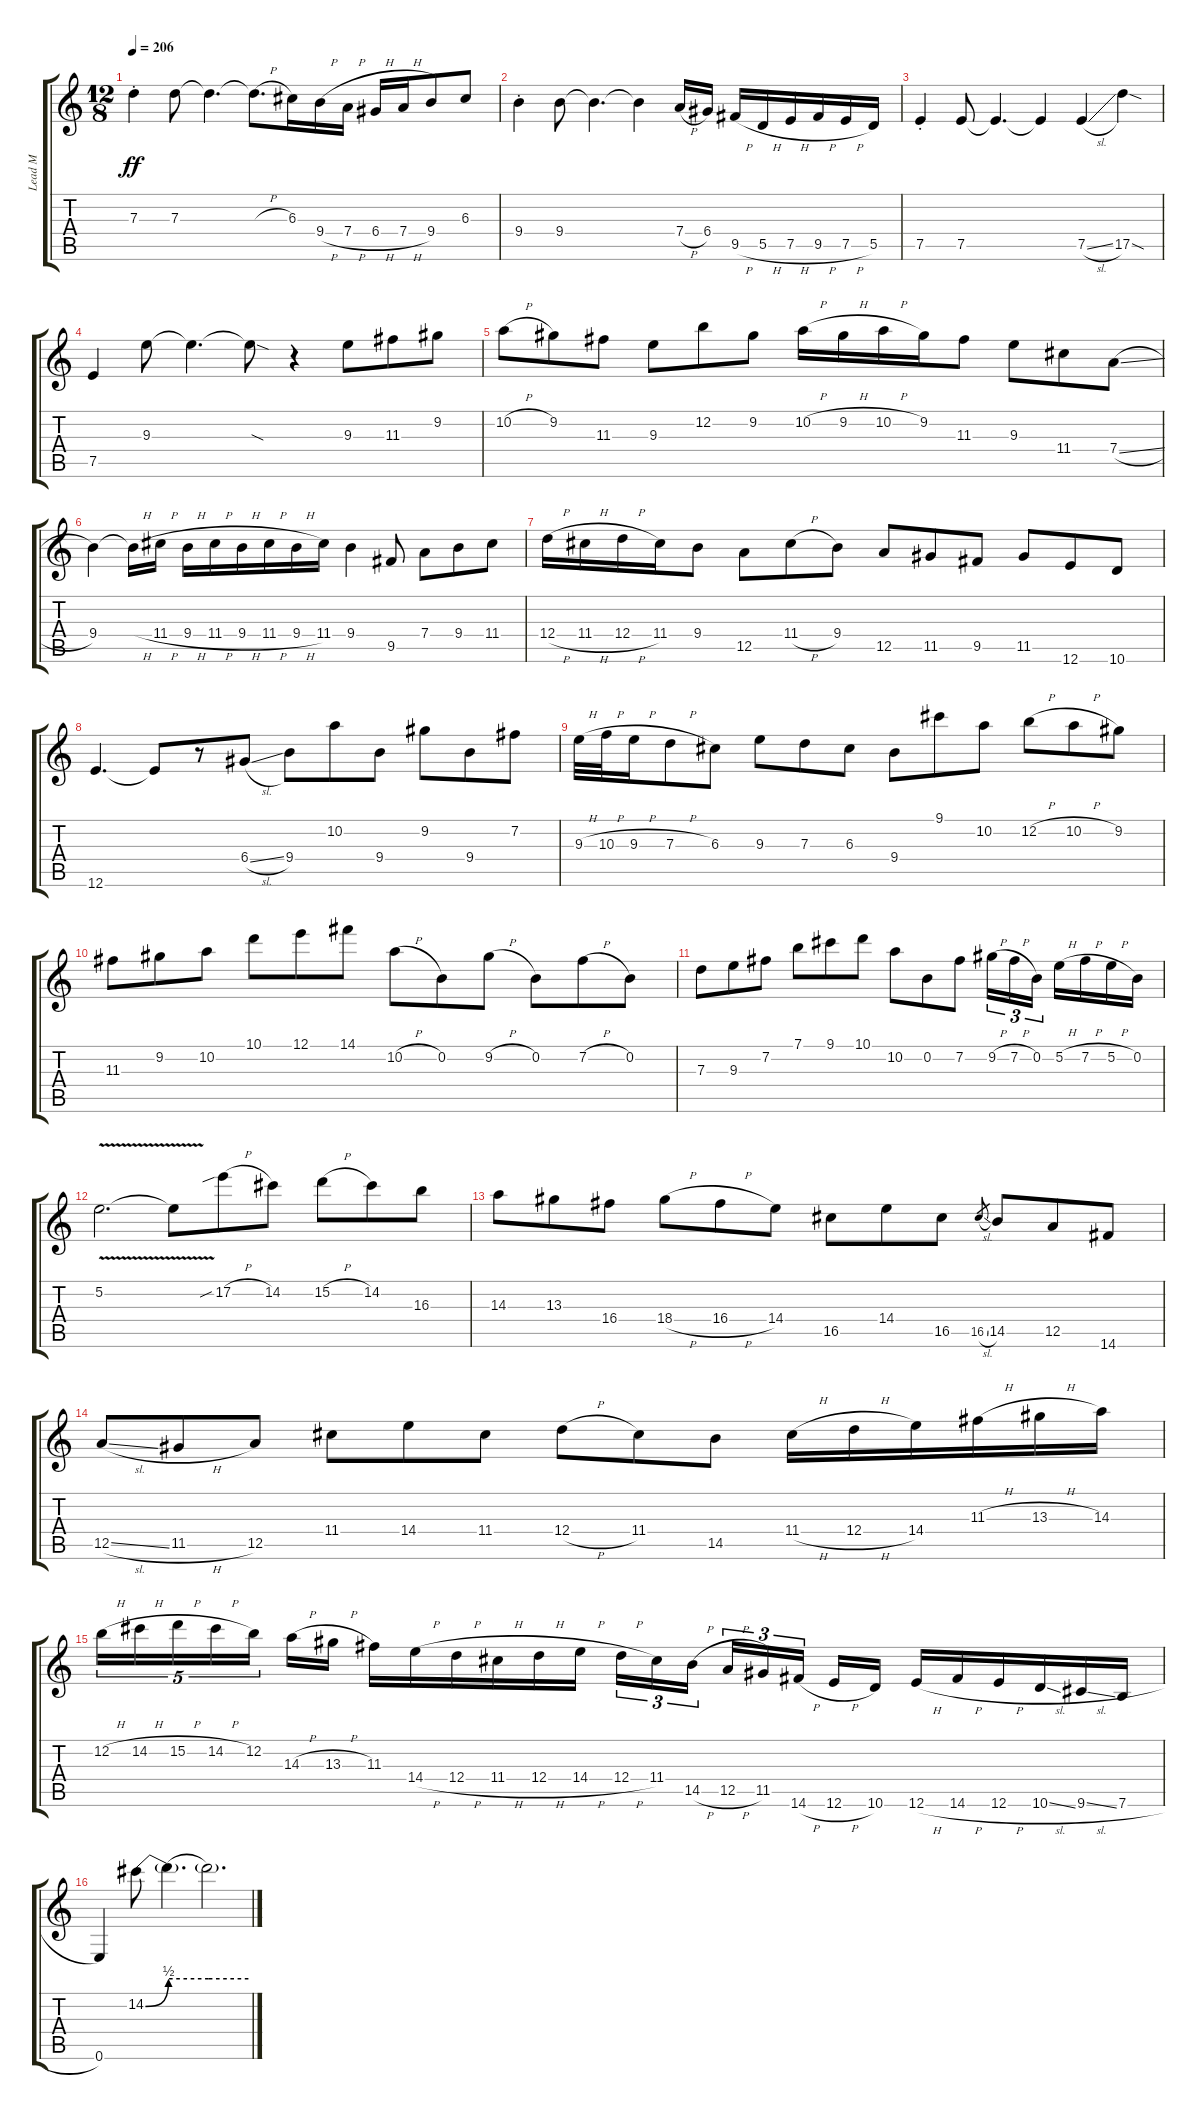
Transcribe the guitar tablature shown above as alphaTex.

\track ("Lead M" "Lead M") {instrument distortionguitar}
\staff {score tabs}
\tuning (E4 B3 G3 D3 A2 E2) {hide}
\ts (12 8)
\tempo 206
\clef g2
\ks c
7.3{st}.4{dy ff} 7.3.8 7.3{t}.4{d} 7.3{h t}.8{d} 6.3.16 9.4{h}.16 7.4{h}.16 6.4{h}.16 7.4{h}.16 9.4.8 6.3.8 |
9.4{st}.4 9.4.8 9.4{t}.4{d} 9.4{t}.4 7.4{h}.16 6.4.16 9.5{h}.16 5.5{h}.16 7.5{h}.16 9.5{h}.16 7.5{h}.16 5.5.16 |
7.5{st}.4 7.5.8 7.5{t}.4{d} 7.5{t}.4 7.5{sl}.4 17.5{sod}.4 |
7.5.4 9.3.8 9.3{t}.4{d} 9.3{sod t}.8 r.4 9.3.8 11.3.8 9.2.8 |
10.2{h}.8 9.2.8 11.3.8 9.3.8 12.2.8 9.2.8 10.2{h}.16 9.2{h}.16 10.2{h}.16 9.2.16 11.3.8 9.3.8 11.4.8 7.4{sl}.8 |
9.4.4 9.4{h t}.16 11.4{h}.16 9.4{h}.16 11.4{h}.16 9.4{h}.16 11.4{h}.16 9.4{h}.16 11.4.16 9.4.4 9.5.8 7.4.8 9.4.8 11.4.8 |
12.4{h}.16 11.4{h}.16 12.4{h}.16 11.4.16 9.4.8 12.5.8 11.4{h}.8 9.4.8 12.5.8 11.5.8 9.5.8 11.5.8 12.6.8 10.6.8 |
12.6.4{d} 12.6{t}.8 r.8 6.4{sl}.8 9.4.8 10.2.8 9.4.8 9.2.8 9.4.8 7.2.8 |
9.3{h}.32 10.3{h}.32 9.3{h}.16 7.3{h}.8 6.3.8 9.3.8 7.3.8 6.3.8 9.4.8 9.1.8 10.2.8 12.2{h}.8 10.2{h}.8 9.2.8 |
11.3.8 9.2.8 10.2.8 10.1.8 12.1.8 14.1.8 10.2{h}.8 0.2.8 9.2{h}.8 0.2.8 7.2{h}.8 0.2.8 |
7.3.8 9.3.8 7.2.8 7.1.8 9.1.8 10.1.8 10.2.8 0.2.8 7.2.8 9.2{h}.16{tu (3 2)} 7.2{h}.16{tu (3 2)} 0.2.16{tu (3 2) beam splitsecondary} 5.2{h}.16 7.2{h}.16 5.2{h}.16 0.2.16 |
5.2{v}.2{d} 5.2{t}.8 17.2{sib h}.8 14.2.8 15.2{h}.8 14.2.8 16.3.8 |
14.3.8 13.3.8 16.4.8 18.4{h}.8 16.4{h}.8 14.4.8 16.5.8 14.4.8 16.5.8 16.5{sl}.8{gr} 14.5.8 12.5.8 14.6.8 |
12.5{sl}.8 11.5{h}.8 12.5.8 11.4.8 14.4.8 11.4.8 12.4{h}.8 11.4.8 14.5.8 11.4{h}.16 12.4{h}.16 14.4.16 11.3{h}.16 13.3{h}.16 14.3.16 |
12.2{h}.16{tu (5 4)} 14.2{h}.16{tu (5 4)} 15.2{h}.16{tu (5 4)} 14.2{h}.16{tu (5 4)} 12.2.16{tu (5 4) beam splitsecondary} 14.3{h}.16 13.3{h}.16 11.3.16 14.4{h}.16 12.4{h}.16 11.4{h}.16 12.4{h}.16 14.4{h}.16 12.4{h}.16{tu (3 2)} 11.4.16{tu (3 2)} 14.5{h}.16{tu (3 2) beam splitsecondary} 12.5{h}.16{tu (3 2)} 11.5.16{tu (3 2)} 14.6{h}.16{tu (3 2) beam splitsecondary} 12.6{h}.16 10.6.16 12.6{h}.16 14.6{h}.16 12.6{h}.16 10.6{sl}.16 9.6{sl}.16 7.6{h}.16 |
0.6.4 14.2{be (bend 0 0 60 2)}.8 14.2{be (hold 0 2 60 2) t}.4{d} 14.2{be (hold 0 2 60 2) t}.2{d}
